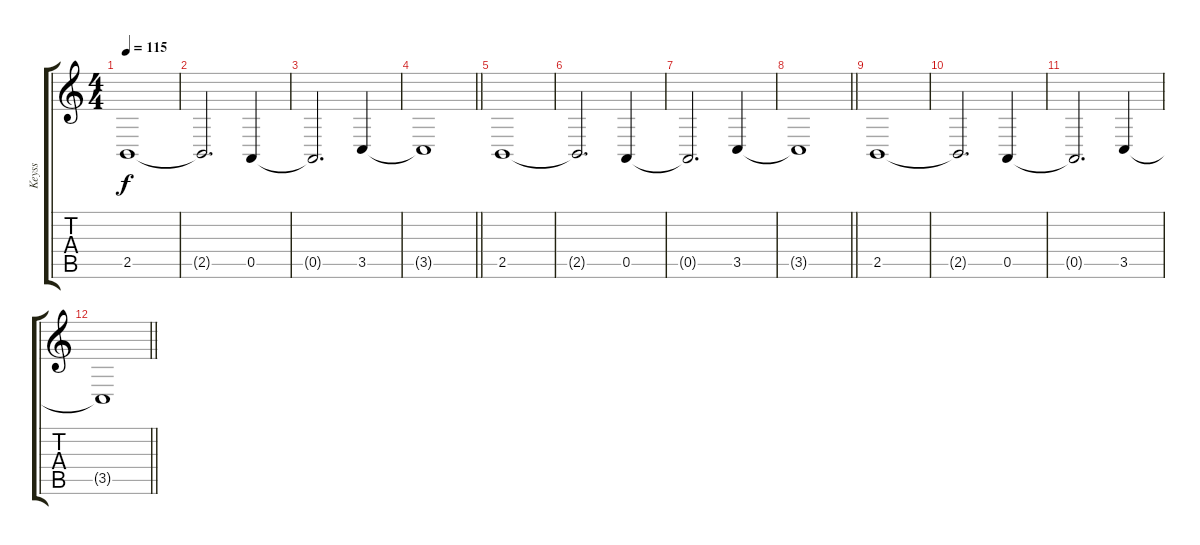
\track ("Keyss" "Keyss") {instrument pad2warm}
\staff {score tabs}
\tuning (E4 B3 G3 D3 A2 E2) {hide}
\ts (4 4)
\section ("" "")
\tempo 115
\clef g2
\ks c
2.5.1{dy f} |
2.5{t}.2{d} 0.5.4 |
0.5{t}.2{d} 3.5.4 |
\barLineRight lightlight
3.5{t}.1 |
\section ("" "")
2.5.1 |
2.5{t}.2{d} 0.5.4 |
0.5{t}.2{d} 3.5.4 |
\barLineRight lightlight
3.5{t}.1 |
\section ("" "")
2.5.1 |
2.5{t}.2{d} 0.5.4 |
0.5{t}.2{d} 3.5.4 |
\barLineRight lightlight
3.5{t}.1
